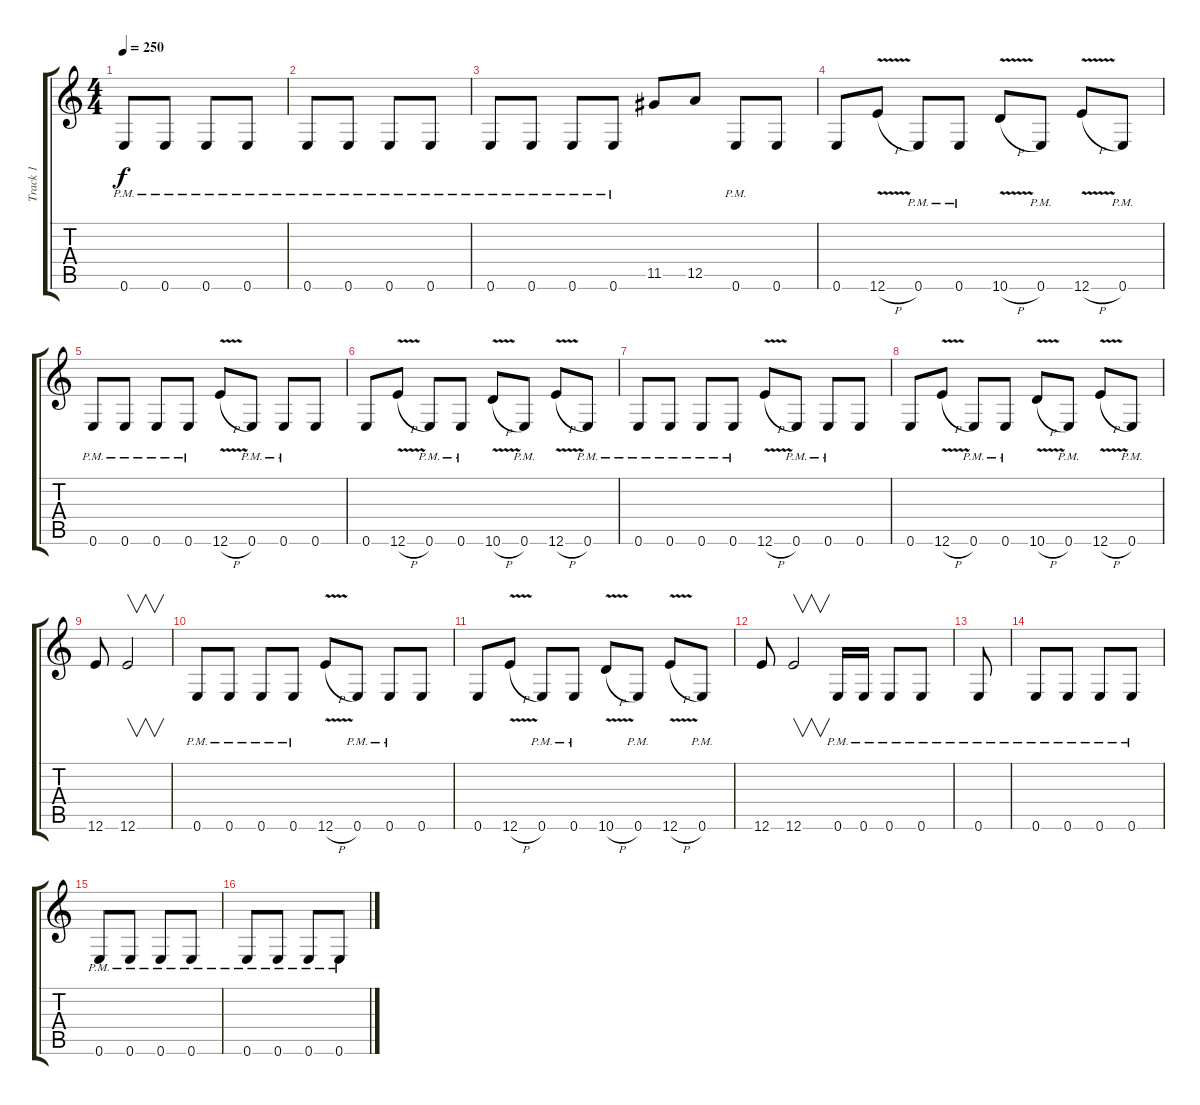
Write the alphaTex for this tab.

\track ("Track 1" "Track 1") {instrument distortionguitar}
\staff {score tabs}
\tuning (E4 B3 G3 D3 A2 E2) {hide}
\ts (4 4)
\tempo 250
\clef g2
\ks c
0.6{pm}.8{dy f} 0.6{pm}.8 0.6{pm}.8 0.6{pm}.8 |
0.6{pm}.8 0.6{pm}.8 0.6{pm}.8 0.6{pm}.8 |
0.6{pm}.8 0.6{pm}.8 0.6{pm}.8 0.6{pm}.8 11.5.8 12.5.8 0.6{pm}.8 0.6.8 |
0.6.8 12.6{v h}.8 0.6{pm}.8 0.6{pm}.8 10.6{v h}.8 0.6{pm}.8 12.6{v h}.8 0.6{pm}.8 |
0.6{pm}.8 0.6{pm}.8 0.6{pm}.8 0.6{pm}.8 12.6{v h}.8 0.6{pm}.8 0.6{pm}.8 0.6.8 |
0.6.8 12.6{v h}.8 0.6{pm}.8 0.6{pm}.8 10.6{v h}.8 0.6{pm}.8 12.6{v h}.8 0.6{pm}.8 |
0.6{pm}.8 0.6{pm}.8 0.6{pm}.8 0.6{pm}.8 12.6{v h}.8 0.6{pm}.8 0.6{pm}.8 0.6.8 |
0.6.8 12.6{v h}.8 0.6{pm}.8 0.6{pm}.8 10.6{v h}.8 0.6{pm}.8 12.6{v h}.8 0.6{pm}.8 |
12.6.8 12.6.2{v} |
0.6{pm}.8 0.6{pm}.8 0.6{pm}.8 0.6{pm}.8 12.6{v h}.8 0.6{pm}.8 0.6{pm}.8 0.6.8 |
0.6.8 12.6{v h}.8 0.6{pm}.8 0.6{pm}.8 10.6{v h}.8 0.6{pm}.8 12.6{v h}.8 0.6{pm}.8 |
12.6.8 12.6.2{v} 0.6{pm}.16 0.6{pm}.16 0.6{pm}.8 0.6{pm}.8 |
0.6{pm}.8 |
0.6{pm}.8 0.6{pm}.8 0.6{pm}.8 0.6{pm}.8 |
0.6{pm}.8 0.6{pm}.8 0.6{pm}.8 0.6{pm}.8 |
0.6{pm}.8 0.6{pm}.8 0.6{pm}.8 0.6{pm}.8
